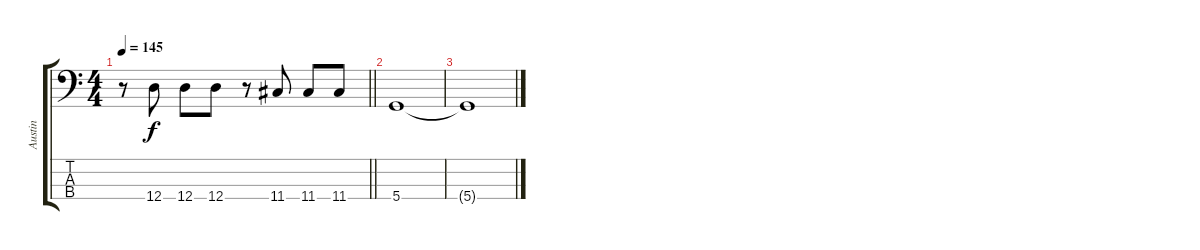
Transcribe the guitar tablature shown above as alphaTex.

\track ("Austin" "Austin") {instrument electricbasspick}
\staff {score tabs}
\tuning (G2 D2 A1 D1) {hide}
\ts (4 4)
\tempo 145
\clef f4
\barLineRight lightlight
\ks c
r.8{dy f} 12.4.8 12.4.8 12.4.8 r.8 11.4.8 11.4.8 11.4.8 |
5.4.1 |
5.4{t}.1
